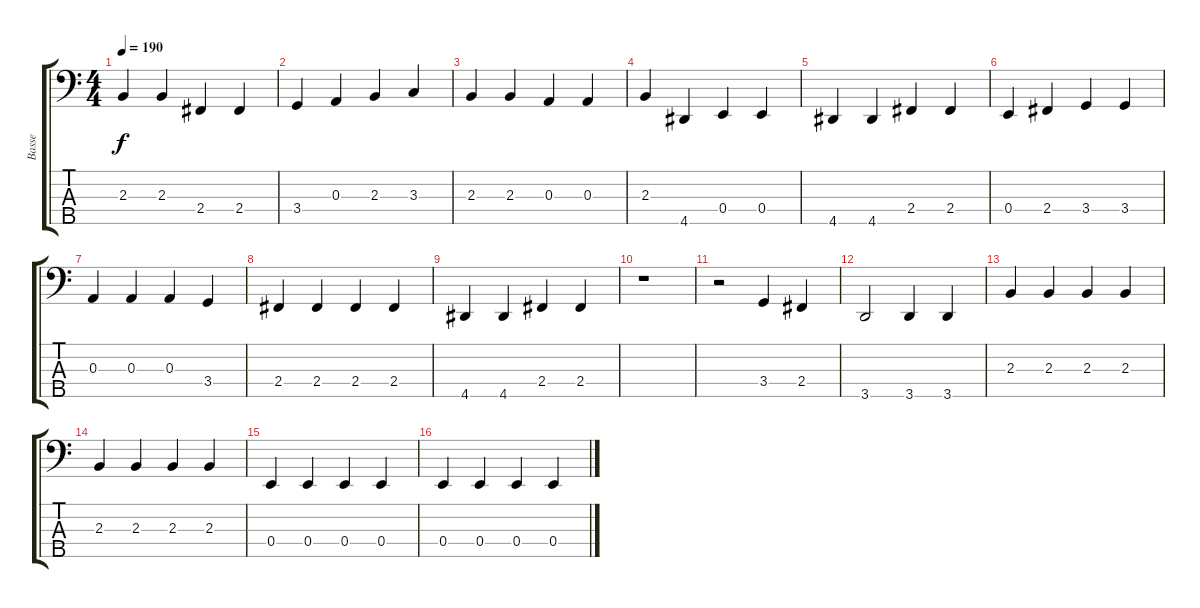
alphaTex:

\track ("Basse" "Basse") {instrument acousticbass}
\staff {score tabs}
\tuning (G2 D2 A1 E1 B0) {hide}
\ts (4 4)
\tempo 190
\clef f4
\ks c
2.3.4{dy f} 2.3.4 2.4.4 2.4.4 |
3.4.4 0.3.4 2.3.4 3.3.4 |
2.3.4 2.3.4 0.3.4 0.3.4 |
2.3.4 4.5.4 0.4.4 0.4.4 |
4.5.4 4.5.4 2.4.4 2.4.4 |
0.4.4 2.4.4 3.4.4 3.4.4 |
0.3.4 0.3.4 0.3.4 3.4.4 |
2.4.4 2.4.4 2.4.4 2.4.4 |
4.5.4 4.5.4 2.4.4 2.4.4 |
r.1 |
r.2 3.4.4 2.4.4 |
3.5.2 3.5.4 3.5.4 |
2.3.4 2.3.4 2.3.4 2.3.4 |
2.3.4 2.3.4 2.3.4 2.3.4 |
0.4.4 0.4.4 0.4.4 0.4.4 |
0.4.4 0.4.4 0.4.4 0.4.4
